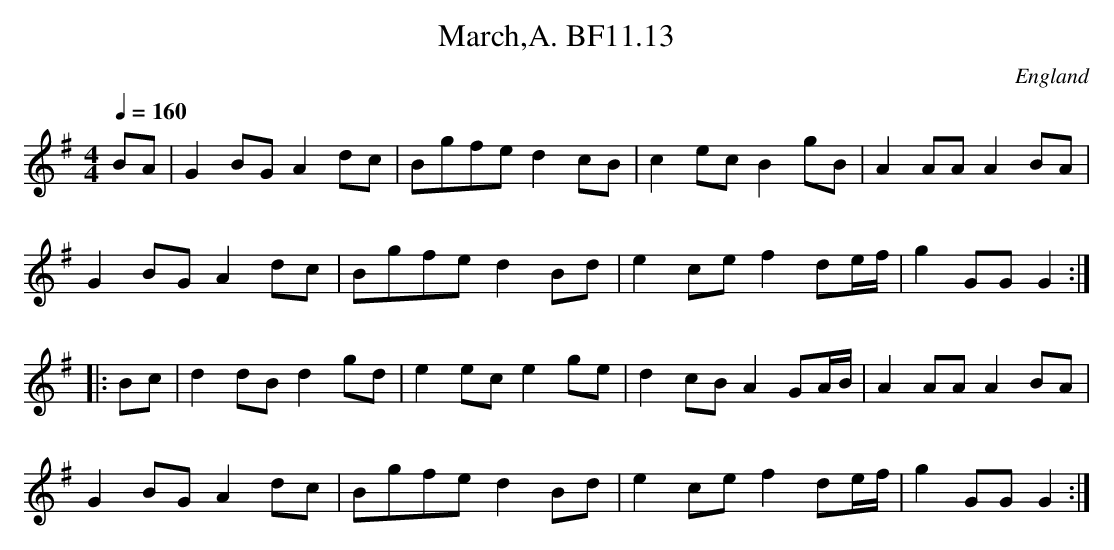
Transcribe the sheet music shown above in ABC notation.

X:1
T:March,A. BF11.13
M:4/4
Q:1/4=160
O:England
notC:Hand of James Lishman
K:G major
BA|G2BGA2dc|Bgfed2cB|c2ecB2gB|A2AAA2BA|!
G2BGA2dc|Bgfed2Bd|e2cef2de/f/|g2GGG2:|!
|:Bc|d2dBd2gd|e2ece2ge|d2cBA2GA/B/|A2AAA2BA|!
G2BGA2dc|Bgfe d2Bd|e2cef2de/f/|g2GGG2:|
